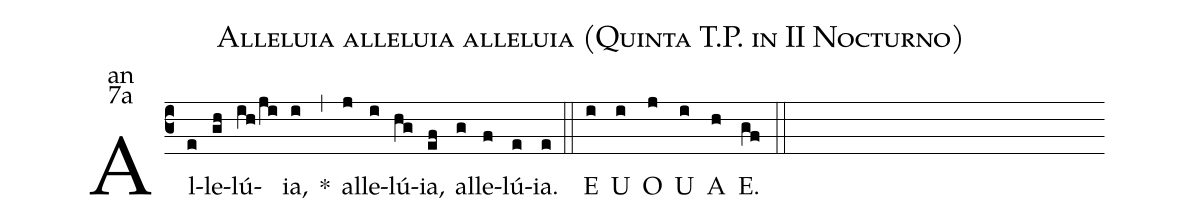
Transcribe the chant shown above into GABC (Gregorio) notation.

name:Alleluia alleluia alleluia (Quinta T.P. in II Nocturno);
office-part:an;
mode:7a;
%%
(c3) Al(e)le(gh)lú(ih/ji)ia,(i) <sp>*</sp>(,)
al(j)le(i)lú(hg)ia,(ef) al(g)le(f)lú(e)ia.(e) (::)
<eu>E(i) U(i) O(j) U(i) A(h) E.(gf) </eu>(::)
